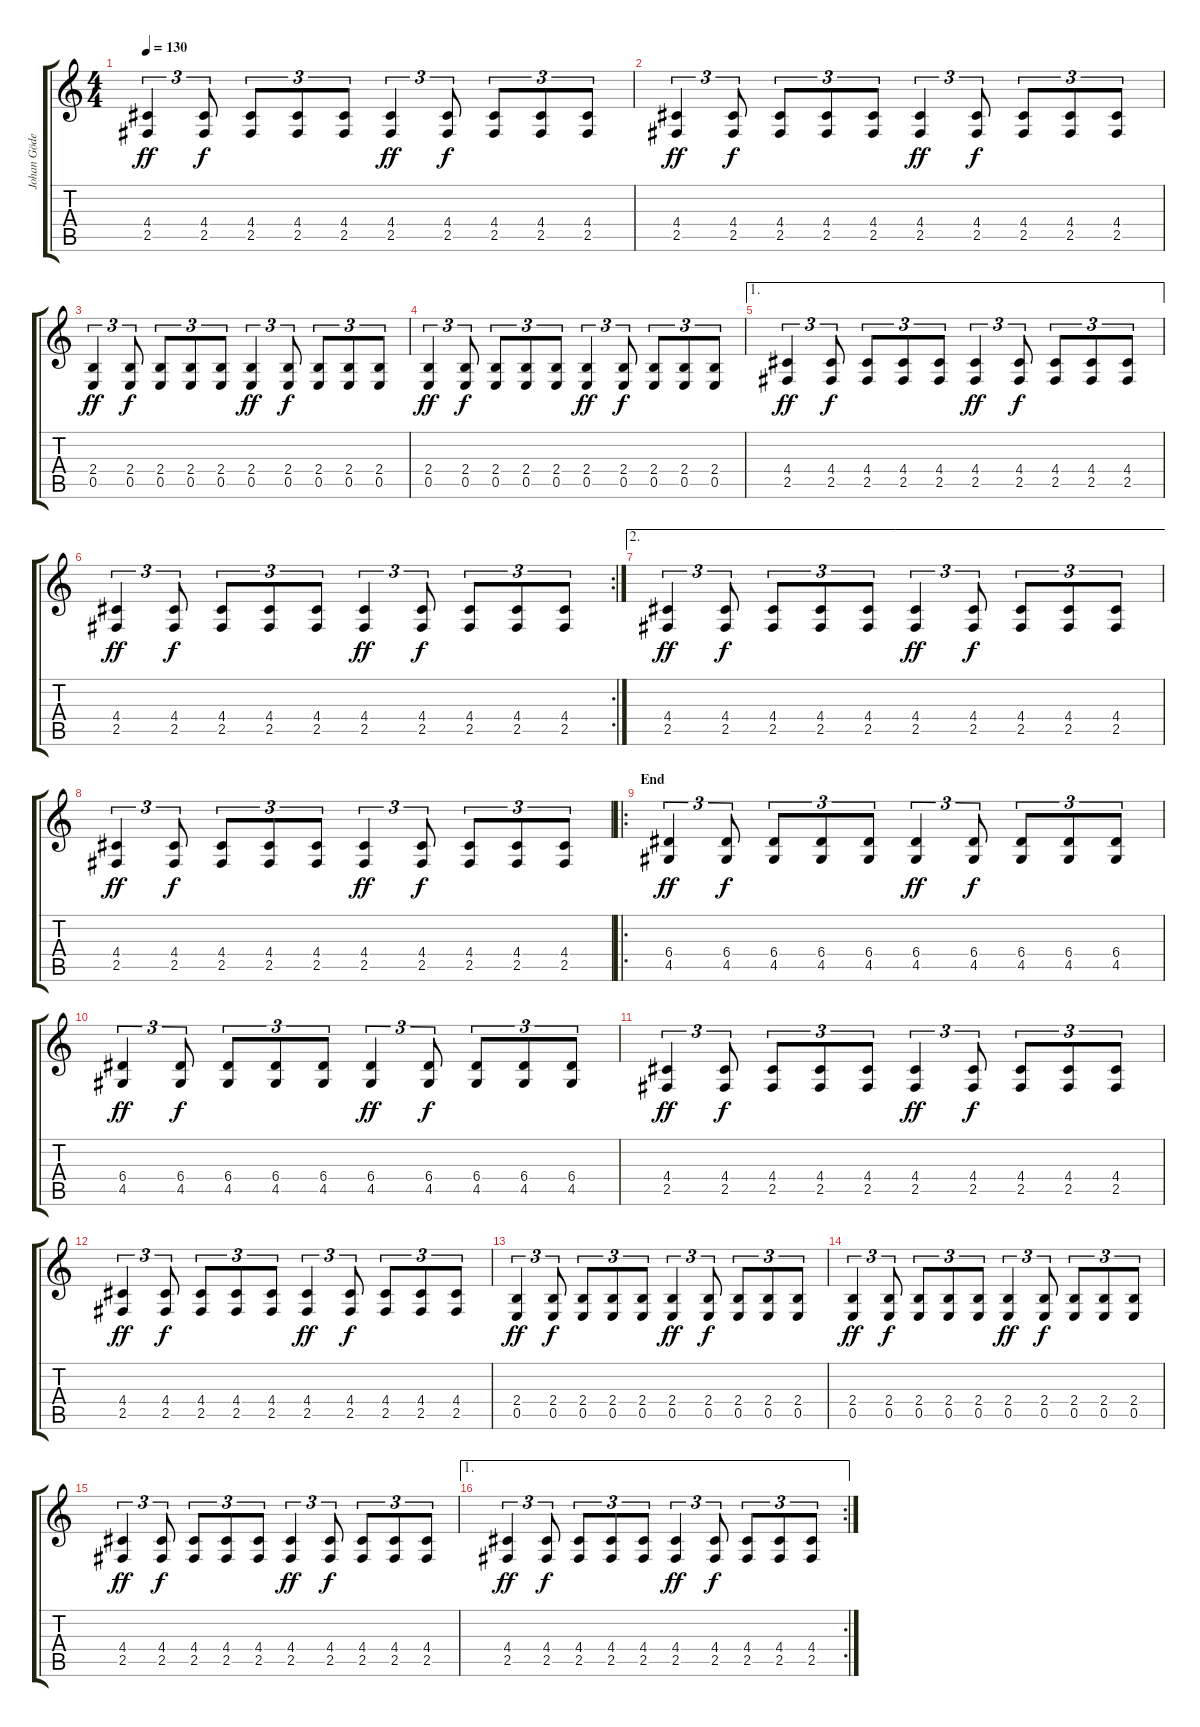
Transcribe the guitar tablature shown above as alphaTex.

\track ("Johan Göderberg" "Johan Göde") {instrument distortionguitar}
\staff {score tabs}
\tuning (B3 G3 D3 A2 E2 B1) {hide}
\ts (4 4)
\tempo 130
\clef g2
\ks c
(4.4 2.5).4{tu (3 2) dy ff} (4.4 2.5).8{tu (3 2) dy f} (4.4 2.5).8{tu (3 2)} (4.4 2.5).8{tu (3 2)} (4.4 2.5).8{tu (3 2)} (4.4 2.5).4{tu (3 2) dy ff} (4.4 2.5).8{tu (3 2) dy f} (4.4 2.5).8{tu (3 2)} (4.4 2.5).8{tu (3 2)} (4.4 2.5).8{tu (3 2)} |
(4.4 2.5).4{tu (3 2) dy ff} (4.4 2.5).8{tu (3 2) dy f} (4.4 2.5).8{tu (3 2)} (4.4 2.5).8{tu (3 2)} (4.4 2.5).8{tu (3 2)} (4.4 2.5).4{tu (3 2) dy ff} (4.4 2.5).8{tu (3 2) dy f} (4.4 2.5).8{tu (3 2)} (4.4 2.5).8{tu (3 2)} (4.4 2.5).8{tu (3 2)} |
(2.4 0.5).4{tu (3 2) dy ff} (2.4 0.5).8{tu (3 2) dy f} (2.4 0.5).8{tu (3 2)} (2.4 0.5).8{tu (3 2)} (2.4 0.5).8{tu (3 2)} (2.4 0.5).4{tu (3 2) dy ff} (2.4 0.5).8{tu (3 2) dy f} (2.4 0.5).8{tu (3 2)} (2.4 0.5).8{tu (3 2)} (2.4 0.5).8{tu (3 2)} |
(2.4 0.5).4{tu (3 2) dy ff} (2.4 0.5).8{tu (3 2) dy f} (2.4 0.5).8{tu (3 2)} (2.4 0.5).8{tu (3 2)} (2.4 0.5).8{tu (3 2)} (2.4 0.5).4{tu (3 2) dy ff} (2.4 0.5).8{tu (3 2) dy f} (2.4 0.5).8{tu (3 2)} (2.4 0.5).8{tu (3 2)} (2.4 0.5).8{tu (3 2)} |
\ae 1
(4.4 2.5).4{tu (3 2) dy ff} (4.4 2.5).8{tu (3 2) dy f} (4.4 2.5).8{tu (3 2)} (4.4 2.5).8{tu (3 2)} (4.4 2.5).8{tu (3 2)} (4.4 2.5).4{tu (3 2) dy ff} (4.4 2.5).8{tu (3 2) dy f} (4.4 2.5).8{tu (3 2)} (4.4 2.5).8{tu (3 2)} (4.4 2.5).8{tu (3 2)} |
\rc 2
(4.4 2.5).4{tu (3 2) dy ff} (4.4 2.5).8{tu (3 2) dy f} (4.4 2.5).8{tu (3 2)} (4.4 2.5).8{tu (3 2)} (4.4 2.5).8{tu (3 2)} (4.4 2.5).4{tu (3 2) dy ff} (4.4 2.5).8{tu (3 2) dy f} (4.4 2.5).8{tu (3 2)} (4.4 2.5).8{tu (3 2)} (4.4 2.5).8{tu (3 2)} |
\ae 2
(4.4 2.5).4{tu (3 2) dy ff} (4.4 2.5).8{tu (3 2) dy f} (4.4 2.5).8{tu (3 2)} (4.4 2.5).8{tu (3 2)} (4.4 2.5).8{tu (3 2)} (4.4 2.5).4{tu (3 2) dy ff} (4.4 2.5).8{tu (3 2) dy f} (4.4 2.5).8{tu (3 2)} (4.4 2.5).8{tu (3 2)} (4.4 2.5).8{tu (3 2)} |
(4.4 2.5).4{tu (3 2) dy ff} (4.4 2.5).8{tu (3 2) dy f} (4.4 2.5).8{tu (3 2)} (4.4 2.5).8{tu (3 2)} (4.4 2.5).8{tu (3 2)} (4.4 2.5).4{tu (3 2) dy ff} (4.4 2.5).8{tu (3 2) dy f} (4.4 2.5).8{tu (3 2)} (4.4 2.5).8{tu (3 2)} (4.4 2.5).8{tu (3 2)} |
\ro
\section ("" "End")
(6.4 4.5).4{tu (3 2) dy ff} (6.4 4.5).8{tu (3 2) dy f} (6.4 4.5).8{tu (3 2)} (6.4 4.5).8{tu (3 2)} (6.4 4.5).8{tu (3 2)} (6.4 4.5).4{tu (3 2) dy ff} (6.4 4.5).8{tu (3 2) dy f} (6.4 4.5).8{tu (3 2)} (6.4 4.5).8{tu (3 2)} (6.4 4.5).8{tu (3 2)} |
(6.4 4.5).4{tu (3 2) dy ff} (6.4 4.5).8{tu (3 2) dy f} (6.4 4.5).8{tu (3 2)} (6.4 4.5).8{tu (3 2)} (6.4 4.5).8{tu (3 2)} (6.4 4.5).4{tu (3 2) dy ff} (6.4 4.5).8{tu (3 2) dy f} (6.4 4.5).8{tu (3 2)} (6.4 4.5).8{tu (3 2)} (6.4 4.5).8{tu (3 2)} |
(4.4 2.5).4{tu (3 2) dy ff} (4.4 2.5).8{tu (3 2) dy f} (4.4 2.5).8{tu (3 2)} (4.4 2.5).8{tu (3 2)} (4.4 2.5).8{tu (3 2)} (4.4 2.5).4{tu (3 2) dy ff} (4.4 2.5).8{tu (3 2) dy f} (4.4 2.5).8{tu (3 2)} (4.4 2.5).8{tu (3 2)} (4.4 2.5).8{tu (3 2)} |
(4.4 2.5).4{tu (3 2) dy ff} (4.4 2.5).8{tu (3 2) dy f} (4.4 2.5).8{tu (3 2)} (4.4 2.5).8{tu (3 2)} (4.4 2.5).8{tu (3 2)} (4.4 2.5).4{tu (3 2) dy ff} (4.4 2.5).8{tu (3 2) dy f} (4.4 2.5).8{tu (3 2)} (4.4 2.5).8{tu (3 2)} (4.4 2.5).8{tu (3 2)} |
(2.4 0.5).4{tu (3 2) dy ff} (2.4 0.5).8{tu (3 2) dy f} (2.4 0.5).8{tu (3 2)} (2.4 0.5).8{tu (3 2)} (2.4 0.5).8{tu (3 2)} (2.4 0.5).4{tu (3 2) dy ff} (2.4 0.5).8{tu (3 2) dy f} (2.4 0.5).8{tu (3 2)} (2.4 0.5).8{tu (3 2)} (2.4 0.5).8{tu (3 2)} |
(2.4 0.5).4{tu (3 2) dy ff} (2.4 0.5).8{tu (3 2) dy f} (2.4 0.5).8{tu (3 2)} (2.4 0.5).8{tu (3 2)} (2.4 0.5).8{tu (3 2)} (2.4 0.5).4{tu (3 2) dy ff} (2.4 0.5).8{tu (3 2) dy f} (2.4 0.5).8{tu (3 2)} (2.4 0.5).8{tu (3 2)} (2.4 0.5).8{tu (3 2)} |
(4.4 2.5).4{tu (3 2) dy ff} (4.4 2.5).8{tu (3 2) dy f} (4.4 2.5).8{tu (3 2)} (4.4 2.5).8{tu (3 2)} (4.4 2.5).8{tu (3 2)} (4.4 2.5).4{tu (3 2) dy ff} (4.4 2.5).8{tu (3 2) dy f} (4.4 2.5).8{tu (3 2)} (4.4 2.5).8{tu (3 2)} (4.4 2.5).8{tu (3 2)} |
\ae 1
\rc 2
(4.4 2.5).4{tu (3 2) dy ff} (4.4 2.5).8{tu (3 2) dy f} (4.4 2.5).8{tu (3 2)} (4.4 2.5).8{tu (3 2)} (4.4 2.5).8{tu (3 2)} (4.4 2.5).4{tu (3 2) dy ff} (4.4 2.5).8{tu (3 2) dy f} (4.4 2.5).8{tu (3 2)} (4.4 2.5).8{tu (3 2)} (4.4 2.5).8{tu (3 2)}
